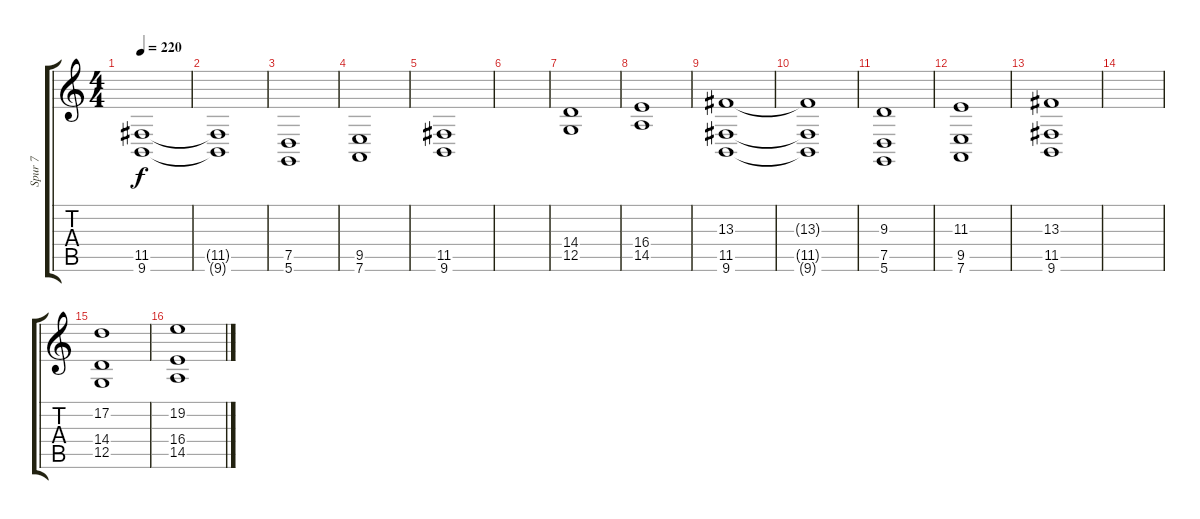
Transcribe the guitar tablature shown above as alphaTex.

\track ("Spur 7" "Spur 7") {instrument accordion}
\staff {score tabs}
\tuning (D4 A3 F3 C3 G2 D2) {hide}
\ts (4 4)
\tempo 220
\clef g2
\ks c
(11.5 9.6).1{dy f instrument accordion} |
(11.5{t} 9.6{t}).1 |
(7.5 5.6).1 |
(9.5 7.6).1 |
(11.5 9.6).1 |
|
(14.4 12.5).1 |
(16.4 14.5).1 |
(13.3 11.5 9.6).1 |
(13.3{t} 11.5{t} 9.6{t}).1 |
(9.3 7.5 5.6).1 |
(11.3 9.5 7.6).1 |
(13.3 11.5 9.6).1 |
|
(17.2 14.4 12.5).1 |
(19.2 16.4 14.5).1
